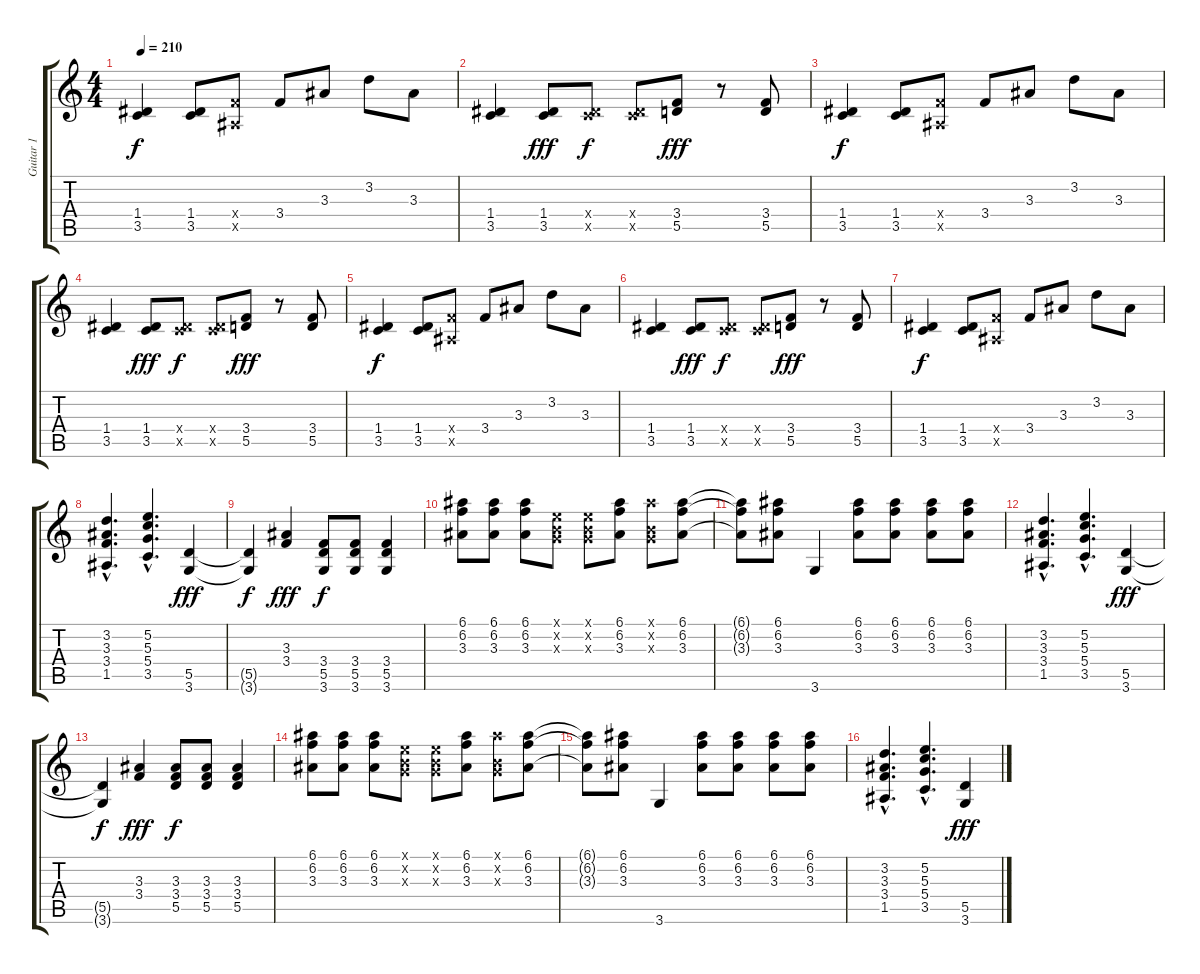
\track ("Guitar 1" "Guitar 1") {instrument distortionguitar}
\staff {score tabs}
\tuning (E4 B3 G3 D3 A2 E2) {hide}
\ts (4 4)
\tempo 210
\clef g2
\ks c
(1.4 3.5).4{dy f} (1.4 3.5).8 (3.4{x} 1.5{x}).8 3.4.8 3.3.8 3.2.8 3.3.8 |
(1.4 3.5).4 (1.4 3.5).8{dy fff} (1.4{x} 3.5{x}).8{dy f} (1.4{x} 3.5{x}).8 (3.4 5.5).8{dy fff} r.8 (3.4 5.5).8 |
(1.4 3.5).4{dy f} (1.4 3.5).8 (3.4{x} 1.5{x}).8 3.4.8 3.3.8 3.2.8 3.3.8 |
(1.4 3.5).4 (1.4 3.5).8{dy fff} (1.4{x} 3.5{x}).8{dy f} (1.4{x} 3.5{x}).8 (3.4 5.5).8{dy fff} r.8 (3.4 5.5).8 |
(1.4 3.5).4{dy f} (1.4 3.5).8 (3.4{x} 1.5{x}).8 3.4.8 3.3.8 3.2.8 3.3.8 |
(1.4 3.5).4 (1.4 3.5).8{dy fff} (1.4{x} 3.5{x}).8{dy f} (1.4{x} 3.5{x}).8 (3.4 5.5).8{dy fff} r.8 (3.4 5.5).8 |
(1.4 3.5).4{dy f} (1.4 3.5).8 (3.4{x} 1.5{x}).8 3.4.8 3.3.8 3.2.8 3.3.8 |
(3.2{hac} 3.3{hac} 3.4{hac} 1.5{hac}).4{d} (5.2{hac} 5.3{hac} 5.4{hac} 3.5{hac}).4{d} (5.5 3.6).4{dy fff} |
(5.5{t} 3.6{t}).4{dy f} (3.3 3.4).4{dy fff} (3.4 5.5 3.6).8{dy f} (3.4 5.5 3.6).8 (3.4 5.5 3.6).4 |
(6.1 6.2 3.3).8 (6.1 6.2 3.3).8 (6.1 6.2 3.3).8 (0.1{x} 0.2{x} 0.3{x}).8 (0.1{x} 0.2{x} 0.3{x}).8 (6.1 6.2 3.3).8 (6.1{x} 0.2{x} 0.3{x}).8 (6.1 6.2 3.3).8 |
(6.1{t} 6.2{t} 3.3{t}).8 (6.1 6.2 3.3).8 3.6.4 (6.1 6.2 3.3).8 (6.1 6.2 3.3).8 (6.1 6.2 3.3).8 (6.1 6.2 3.3).8 |
(3.2{hac} 3.3{hac} 3.4{hac} 1.5{hac}).4{d} (5.2{hac} 5.3{hac} 5.4{hac} 3.5{hac}).4{d} (5.5 3.6).4{dy fff} |
(5.5{t} 3.6{t}).4{dy f} (3.3 3.4).4{dy fff} (3.3 3.4 5.5).8{dy f} (3.3 3.4 5.5).8 (3.3 3.4 5.5).4 |
(6.1 6.2 3.3).8 (6.1 6.2 3.3).8 (6.1 6.2 3.3).8 (0.1{x} 0.2{x} 0.3{x}).8 (0.1{x} 0.2{x} 0.3{x}).8 (6.1 6.2 3.3).8 (6.1{x} 0.2{x} 0.3{x}).8 (6.1 6.2 3.3).8 |
(6.1{t} 6.2{t} 3.3{t}).8 (6.1 6.2 3.3).8 3.6.4 (6.1 6.2 3.3).8 (6.1 6.2 3.3).8 (6.1 6.2 3.3).8 (6.1 6.2 3.3).8 |
(3.2{hac} 3.3{hac} 3.4{hac} 1.5{hac}).4{d} (5.2{hac} 5.3{hac} 5.4{hac} 3.5{hac}).4{d} (5.5 3.6).4{dy fff}
